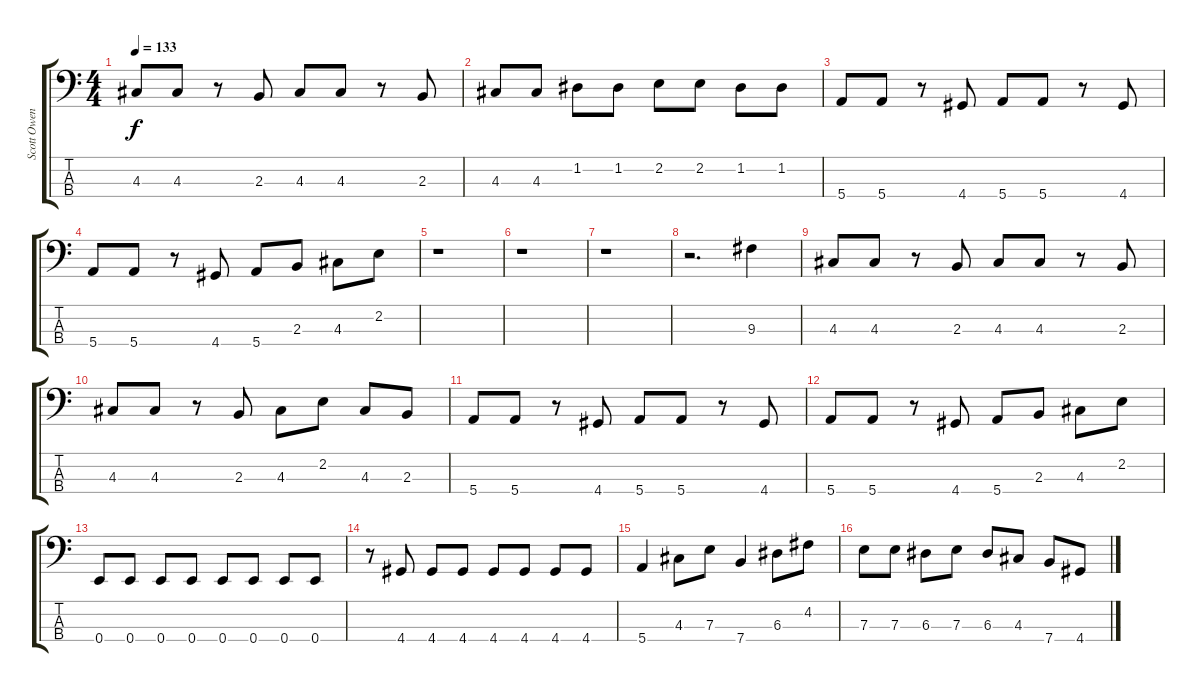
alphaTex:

\track ("Scott Owen" "Scott Owen") {instrument electricbassfinger}
\staff {score tabs}
\tuning (G2 D2 A1 E1) {hide}
\ts (4 4)
\tempo 133
\clef f4
\ks c
4.3.8{dy f} 4.3.8 r.8 2.3.8 4.3.8 4.3.8 r.8 2.3.8 |
4.3.8 4.3.8 1.2.8 1.2.8 2.2.8 2.2.8 1.2.8 1.2.8 |
5.4.8 5.4.8 r.8 4.4.8 5.4.8 5.4.8 r.8 4.4.8 |
5.4.8 5.4.8 r.8 4.4.8 5.4.8 2.3.8 4.3.8 2.2.8 |
r.1 |
r.1 |
r.1 |
r.2{d} 9.3.4 |
4.3.8 4.3.8 r.8 2.3.8 4.3.8 4.3.8 r.8 2.3.8 |
4.3.8 4.3.8 r.8 2.3.8 4.3.8 2.2.8 4.3.8 2.3.8 |
5.4.8 5.4.8 r.8 4.4.8 5.4.8 5.4.8 r.8 4.4.8 |
5.4.8 5.4.8 r.8 4.4.8 5.4.8 2.3.8 4.3.8 2.2.8 |
0.4.8 0.4.8 0.4.8 0.4.8 0.4.8 0.4.8 0.4.8 0.4.8 |
r.8 4.4.8 4.4.8 4.4.8 4.4.8 4.4.8 4.4.8 4.4.8 |
5.4.4 4.3.8 7.3.8 7.4.4 6.3.8 4.2.8 |
7.3.8 7.3.8 6.3.8 7.3.8 6.3.8 4.3.8 7.4.8 4.4.8
